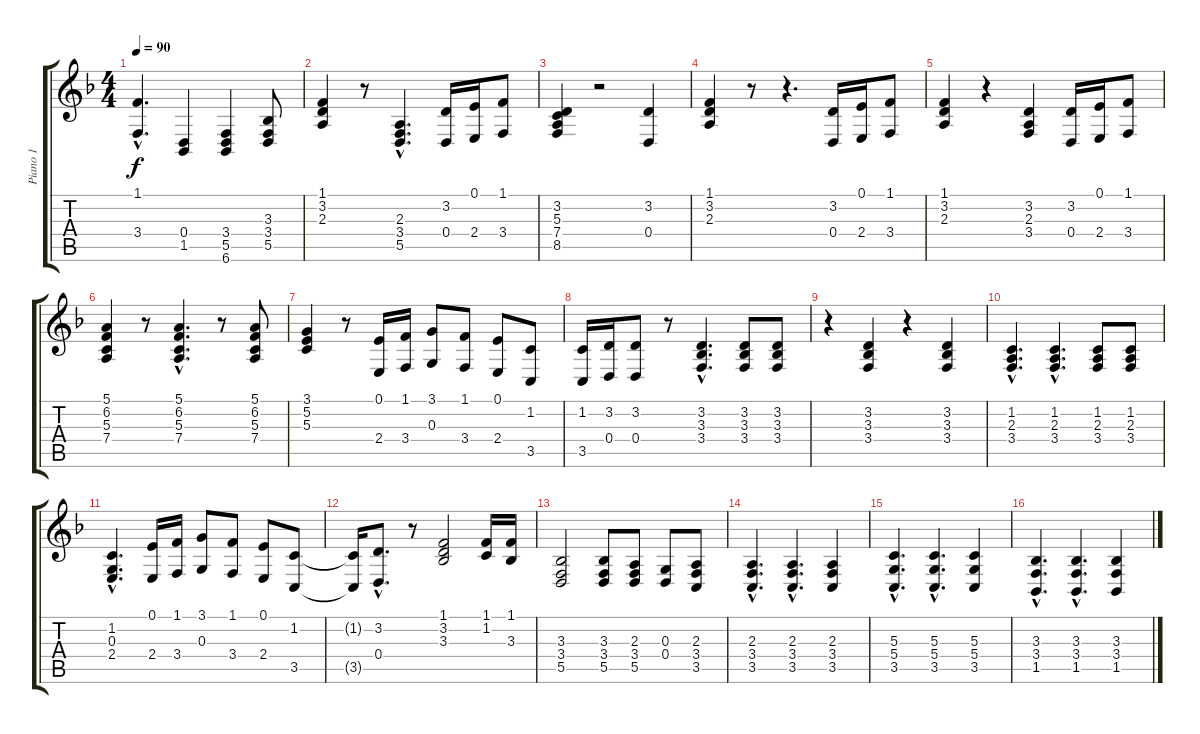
\track ("Piano 1" "Piano 1") {instrument acousticgrandpiano}
\staff {score tabs}
\tuning (E4 B3 G3 D3 A2 E2) {hide}
\ts (4 4)
\tempo 90
\clef g2
\ks f
(1.1{hac t} 3.4{hac t}).4{d dy f} (0.4 1.5).4 (3.4 5.5 6.6).4 (3.3 3.4 5.5).8 |
(1.1 3.2 2.3).4 r.8 (2.3{hac} 3.4{hac} 5.5{hac}).4{d} (3.2 0.4).16 (0.1 2.4).16 (1.1 3.4).8 |
(3.2 5.3 7.4 8.5).4 r.2 (3.2 0.4).4 |
(1.1 3.2 2.3).4 r.8 r.4{d} (3.2 0.4).16 (0.1 2.4).16 (1.1 3.4).8 |
(1.1 3.2 2.3).4 r.4 (3.2 2.3 3.4).4 (3.2 0.4).16 (0.1 2.4).16 (1.1 3.4).8 |
(5.1 6.2 5.3 7.4).4 r.8 (5.1{hac} 6.2{hac} 5.3{hac} 7.4{hac}).4{d} r.8 (5.1 6.2 5.3 7.4).8 |
(3.1 5.2 5.3).4 r.8 (0.1 2.4).16 (1.1 3.4).16 (3.1 0.3).8 (1.1 3.4).8 (0.1 2.4).8 (1.2 3.5).8 |
(1.2 3.5).16 (3.2 0.4).16 (3.2 0.4).8 r.8 (3.2{hac} 3.3{hac} 3.4{hac}).4{d} (3.2 3.3 3.4).8 (3.2 3.3 3.4).8 |
r.4 (3.2 3.3 3.4).4 r.4 (3.2 3.3 3.4).4 |
(1.2{hac} 2.3{hac} 3.4{hac}).4{d} (1.2{hac} 2.3{hac} 3.4{hac}).4{d} (1.2 2.3 3.4).8 (1.2 2.3 3.4).8 |
(1.2{hac} 0.3{hac} 2.4{hac}).4{d} (0.1 2.4).16 (1.1 3.4).16 (3.1 0.3).8 (1.1 3.4).8 (0.1 2.4).8 (1.2 3.5).8 |
(1.2{t} 3.5{t}).16 (3.2{hac} 0.4{hac}).8{d} r.8 (1.1 3.2 3.3).2 (1.1 1.2).16 (1.1 3.3).16 |
(3.3 3.4 5.5).2 (3.3 3.4 5.5).8 (2.3 3.4 5.5).8 (0.3 0.4).8 (2.3 3.4 3.5).8 |
(2.3{hac} 3.4{hac} 3.5{hac}).4{d} (2.3{hac} 3.4{hac} 3.5{hac}).4{d} (2.3 3.4 3.5).4 |
(5.3{hac} 5.4{hac} 3.5{hac}).4{d} (5.3{hac} 5.4{hac} 3.5{hac}).4{d} (5.3 5.4 3.5).4 |
(3.3{hac} 3.4{hac} 1.5{hac}).4{d} (3.3{hac} 3.4{hac} 1.5{hac}).4{d} (3.3 3.4 1.5).4
